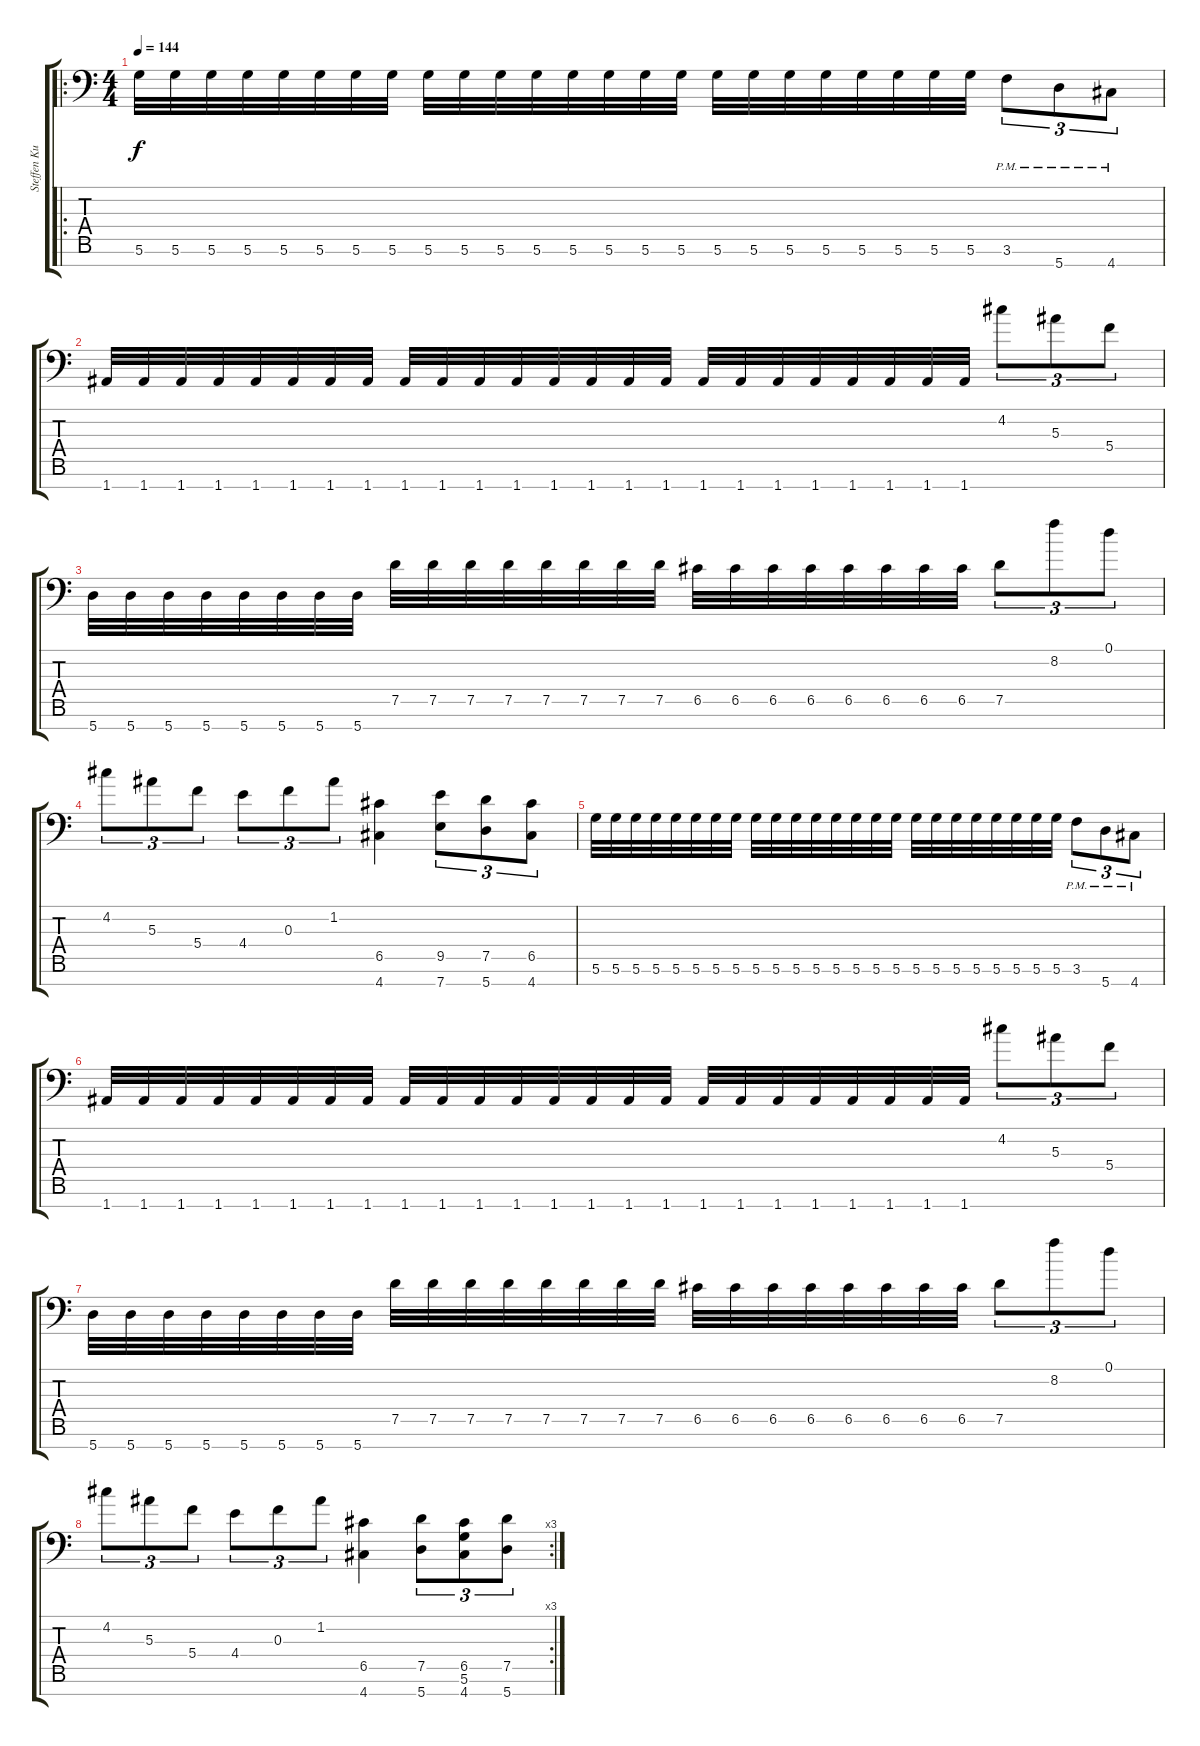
\track ("Steffen Kummerer" "Steffen Ku") {instrument distortionguitar}
\staff {score tabs}
\tuning (D4 A3 F3 C3 G2 D2 A1) {hide}
\ro
\ts (4 4)
\tempo 144
\clef f4
\ks c
5.6.32{dy f} 5.6.32 5.6.32 5.6.32 5.6.32 5.6.32 5.6.32 5.6.32 5.6.32 5.6.32 5.6.32 5.6.32 5.6.32 5.6.32 5.6.32 5.6.32 5.6.32 5.6.32 5.6.32 5.6.32 5.6.32 5.6.32 5.6.32 5.6.32 3.6{pm}.8{tu (3 2)} 5.7{pm}.8{tu (3 2)} 4.7{pm}.8{tu (3 2)} |
1.7.32 1.7.32 1.7.32 1.7.32 1.7.32 1.7.32 1.7.32 1.7.32 1.7.32 1.7.32 1.7.32 1.7.32 1.7.32 1.7.32 1.7.32 1.7.32 1.7.32 1.7.32 1.7.32 1.7.32 1.7.32 1.7.32 1.7.32 1.7.32 4.2.8{tu (3 2)} 5.3.8{tu (3 2)} 5.4.8{tu (3 2)} |
5.7.32 5.7.32 5.7.32 5.7.32 5.7.32 5.7.32 5.7.32 5.7.32 7.5.32 7.5.32 7.5.32 7.5.32 7.5.32 7.5.32 7.5.32 7.5.32 6.5.32 6.5.32 6.5.32 6.5.32 6.5.32 6.5.32 6.5.32 6.5.32 7.5.8{tu (3 2)} 8.2.8{tu (3 2)} 0.1.8{tu (3 2)} |
4.2.8{tu (3 2)} 5.3.8{tu (3 2)} 5.4.8{tu (3 2)} 4.4.8{tu (3 2)} 0.3.8{tu (3 2)} 1.2.8{tu (3 2)} (6.5 4.7).4 (9.5 7.7).8{tu (3 2)} (7.5 5.7).8{tu (3 2)} (6.5 4.7).8{tu (3 2)} |
5.6.32 5.6.32 5.6.32 5.6.32 5.6.32 5.6.32 5.6.32 5.6.32 5.6.32 5.6.32 5.6.32 5.6.32 5.6.32 5.6.32 5.6.32 5.6.32 5.6.32 5.6.32 5.6.32 5.6.32 5.6.32 5.6.32 5.6.32 5.6.32 3.6{pm}.8{tu (3 2)} 5.7{pm}.8{tu (3 2)} 4.7{pm}.8{tu (3 2)} |
1.7.32 1.7.32 1.7.32 1.7.32 1.7.32 1.7.32 1.7.32 1.7.32 1.7.32 1.7.32 1.7.32 1.7.32 1.7.32 1.7.32 1.7.32 1.7.32 1.7.32 1.7.32 1.7.32 1.7.32 1.7.32 1.7.32 1.7.32 1.7.32 4.2.8{tu (3 2)} 5.3.8{tu (3 2)} 5.4.8{tu (3 2)} |
5.7.32 5.7.32 5.7.32 5.7.32 5.7.32 5.7.32 5.7.32 5.7.32 7.5.32 7.5.32 7.5.32 7.5.32 7.5.32 7.5.32 7.5.32 7.5.32 6.5.32 6.5.32 6.5.32 6.5.32 6.5.32 6.5.32 6.5.32 6.5.32 7.5.8{tu (3 2)} 8.2.8{tu (3 2)} 0.1.8{tu (3 2)} |
\rc 3
4.2.8{tu (3 2)} 5.3.8{tu (3 2)} 5.4.8{tu (3 2)} 4.4.8{tu (3 2)} 0.3.8{tu (3 2)} 1.2.8{tu (3 2)} (6.5 4.7).4 (7.5 5.7).8{tu (3 2)} (6.5 5.6 4.7).8{tu (3 2)} (7.5 5.7).8{tu (3 2)}
